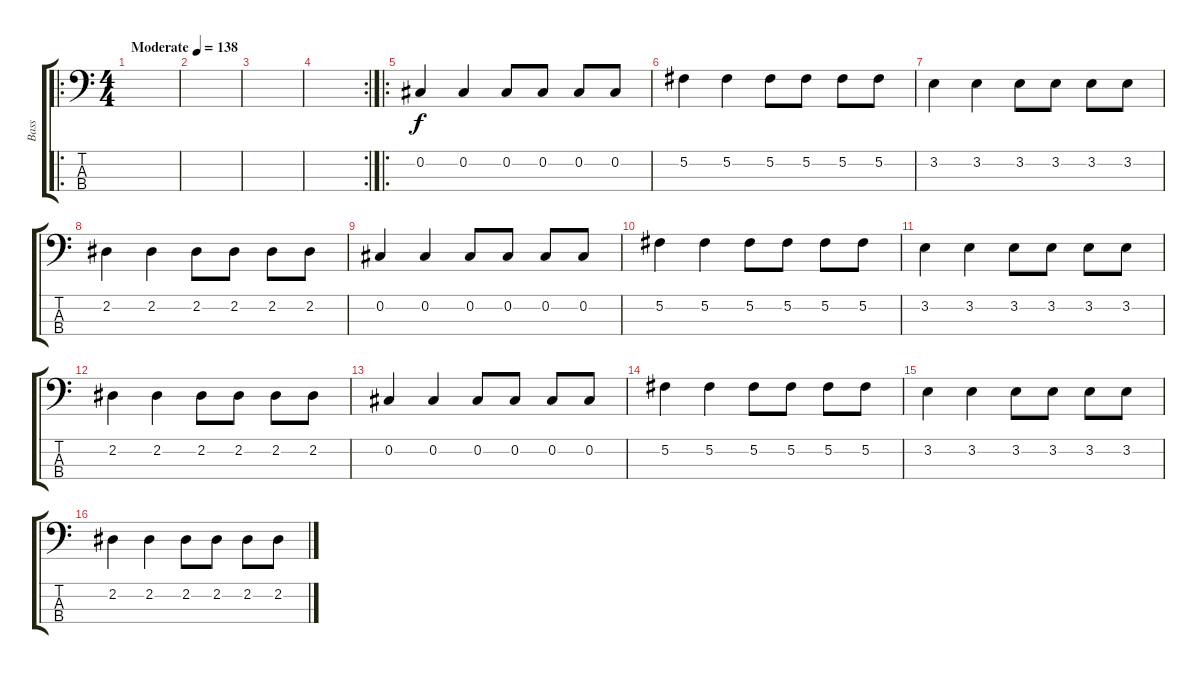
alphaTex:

\track ("Bass" "Bass") {instrument electricbassfinger}
\staff {score tabs}
\tuning (Gb2 Db2 Ab1 Db1) {hide}
\ro
\ts (4 4)
\tempo (138 "Moderate")
\clef f4
\ks c
|
|
|
\rc 2
|
\ro
0.2.4 0.2.4 0.2.8 0.2.8 0.2.8 0.2.8 |
5.2.4 5.2.4 5.2.8 5.2.8 5.2.8 5.2.8 |
3.2.4 3.2.4 3.2.8 3.2.8 3.2.8 3.2.8 |
2.2.4 2.2.4 2.2.8 2.2.8 2.2.8 2.2.8 |
0.2.4 0.2.4 0.2.8 0.2.8 0.2.8 0.2.8 |
5.2.4 5.2.4 5.2.8 5.2.8 5.2.8 5.2.8 |
3.2.4 3.2.4 3.2.8 3.2.8 3.2.8 3.2.8 |
2.2.4 2.2.4 2.2.8 2.2.8 2.2.8 2.2.8 |
0.2.4 0.2.4 0.2.8 0.2.8 0.2.8 0.2.8 |
5.2.4 5.2.4 5.2.8 5.2.8 5.2.8 5.2.8 |
3.2.4 3.2.4 3.2.8 3.2.8 3.2.8 3.2.8 |
2.2.4 2.2.4 2.2.8 2.2.8 2.2.8 2.2.8
